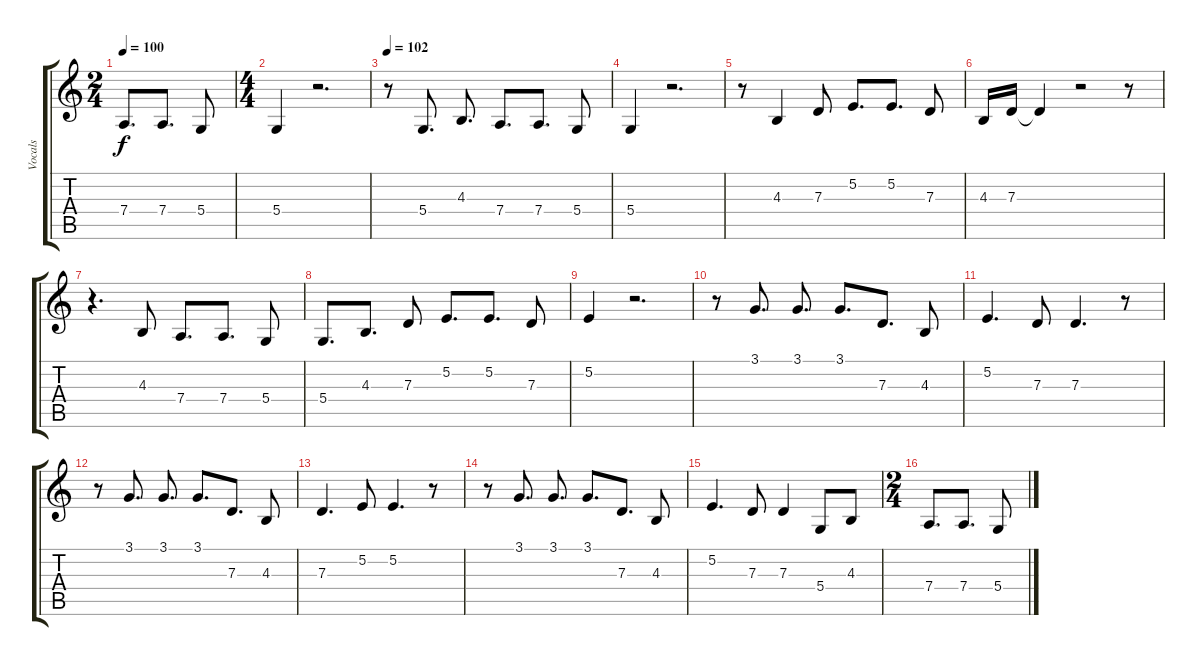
\track ("Vocals" "Vocals") {instrument voiceoohs}
\staff {score tabs}
\tuning (E4 B3 G3 D3 A2 E2) {hide}
\ts (2 4)
\tempo 100
\clef g2
\ks c
7.4.8{d dy f} 7.4.8{d} 5.4.8 |
\ts (4 4)
5.4.4 r.2{d} |
\tempo 102
r.8 5.4.8{d} 4.3.8{d} 7.4.8{d} 7.4.8{d} 5.4.8 |
5.4.4 r.2{d} |
r.8 4.3.4 7.3.8 5.2.8{d} 5.2.8{d} 7.3.8 |
4.3.16 7.3.16 7.3{t}.4 r.2 r.8 |
r.4{d} 4.3.8 7.4.8{d} 7.4.8{d} 5.4.8 |
5.4.8{d} 4.3.8{d} 7.3.8 5.2.8{d} 5.2.8{d} 7.3.8 |
5.2.4 r.2{d} |
r.8 3.1.8{d} 3.1.8{d} 3.1.8{d} 7.3.8{d} 4.3.8 |
5.2.4{d} 7.3.8 7.3.4{d} r.8 |
r.8 3.1.8{d} 3.1.8{d} 3.1.8{d} 7.3.8{d} 4.3.8 |
7.3.4{d} 5.2.8 5.2.4{d} r.8 |
r.8 3.1.8{d} 3.1.8{d} 3.1.8{d} 7.3.8{d} 4.3.8 |
5.2.4{d} 7.3.8 7.3.4 5.4.8 4.3.8 |
\ts (2 4)
7.4.8{d} 7.4.8{d} 5.4.8
